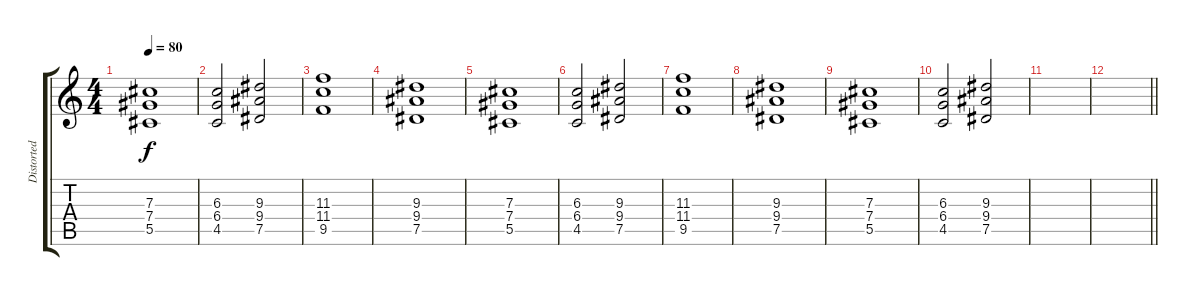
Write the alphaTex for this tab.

\track ("Distorted Guitar 1" "Distorted ") {instrument distortionguitar}
\staff {score tabs}
\tuning (Eb4 Bb3 Gb3 Db3 Ab2 Db2) {hide}
\ts (4 4)
\tempo 80
\clef g2
\ks c
(7.3 7.4 5.5).1{dy f} |
(6.3 6.4 4.5).2 (9.3 9.4 7.5).2 |
(11.3 11.4 9.5).1 |
(9.3 9.4 7.5).1 |
(7.3 7.4 5.5).1 |
(6.3 6.4 4.5).2 (9.3 9.4 7.5).2 |
(11.3 11.4 9.5).1 |
(9.3 9.4 7.5).1 |
(7.3 7.4 5.5).1 |
(6.3 6.4 4.5).2 (9.3 9.4 7.5).2 |
|
\barLineRight lightlight
